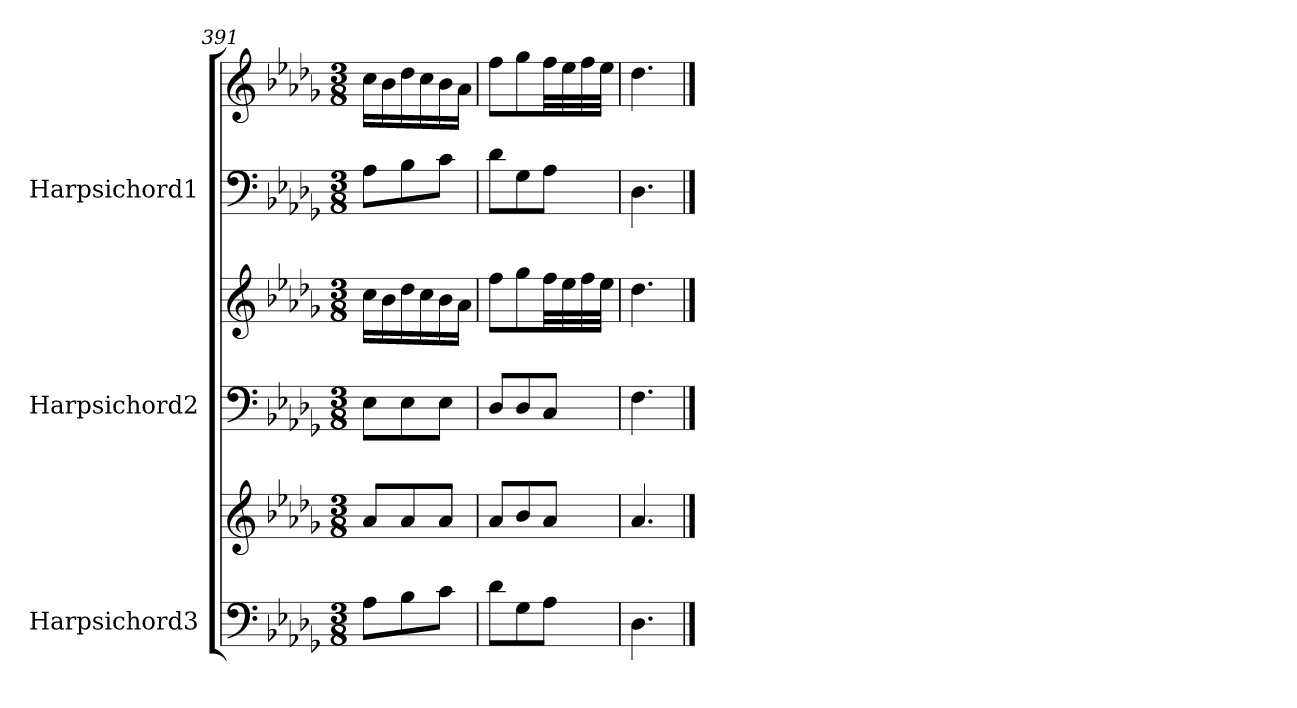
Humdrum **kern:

**kern	**kern	**kern	**kern	**kern	**kern
*part3	*part3	*part2	*part2	*part1	*part1
*staff6	*staff5	*staff4	*staff3	*staff2	*staff1
*I"Harpsichord3	*	*I"Harpsichord2	*	*I"Harpsichord1	*
*I'Hp	*	*I'Hp	*	*I'Hp	*
*clefF4	*clefG2	*clefF4	*clefG2	*clefF4	*clefG2
*k[b-e-a-d-g-]	*k[b-e-a-d-g-]	*k[b-e-a-d-g-]	*k[b-e-a-d-g-]	*k[b-e-a-d-g-]	*k[b-e-a-d-g-]
*M3/8	*M3/8	*M3/8	*M3/8	*M3/8	*M3/8
=391	=391	=391	=391	=391	=391
8A-\L	8a-/L	8E-\L	16cc\LL	8A-\L	16cc\LL
.	.	.	16b-\	.	16b-\
8B-\	8a-/	8E-\	16dd-\	8B-\	16dd-\
.	.	.	16cc\	.	16cc\
8c\J	8a-/J	8E-\J	16b-\	8c\J	16b-\
.	.	.	16a-\JJ	.	16a-\JJ
!!LO:LB:g=z
=392	=392	=392	=392	=392	=392
8d-\L	8a-/L	8D-/L	8ff\L	8d-\L	8ff\L
8G-\	8b-/	8D-/	8gg-\	8G-\	8gg-\
8A-\J	8a-/J	8C/J	32ff\LL	8A-\J	32ff\LL
.	.	.	32ee-\	.	32ee-\
.	.	.	32ff\	.	32ff\
.	.	.	32ee-\JJJ	.	32ee-\JJJ
=393	=393	=393	=393	=393	=393
4.D-\	4.a-/	4.F\	4.dd-\	4.D-\	4.dd-\
==	==	==	==	==	==
*-	*-	*-	*-	*-	*-
